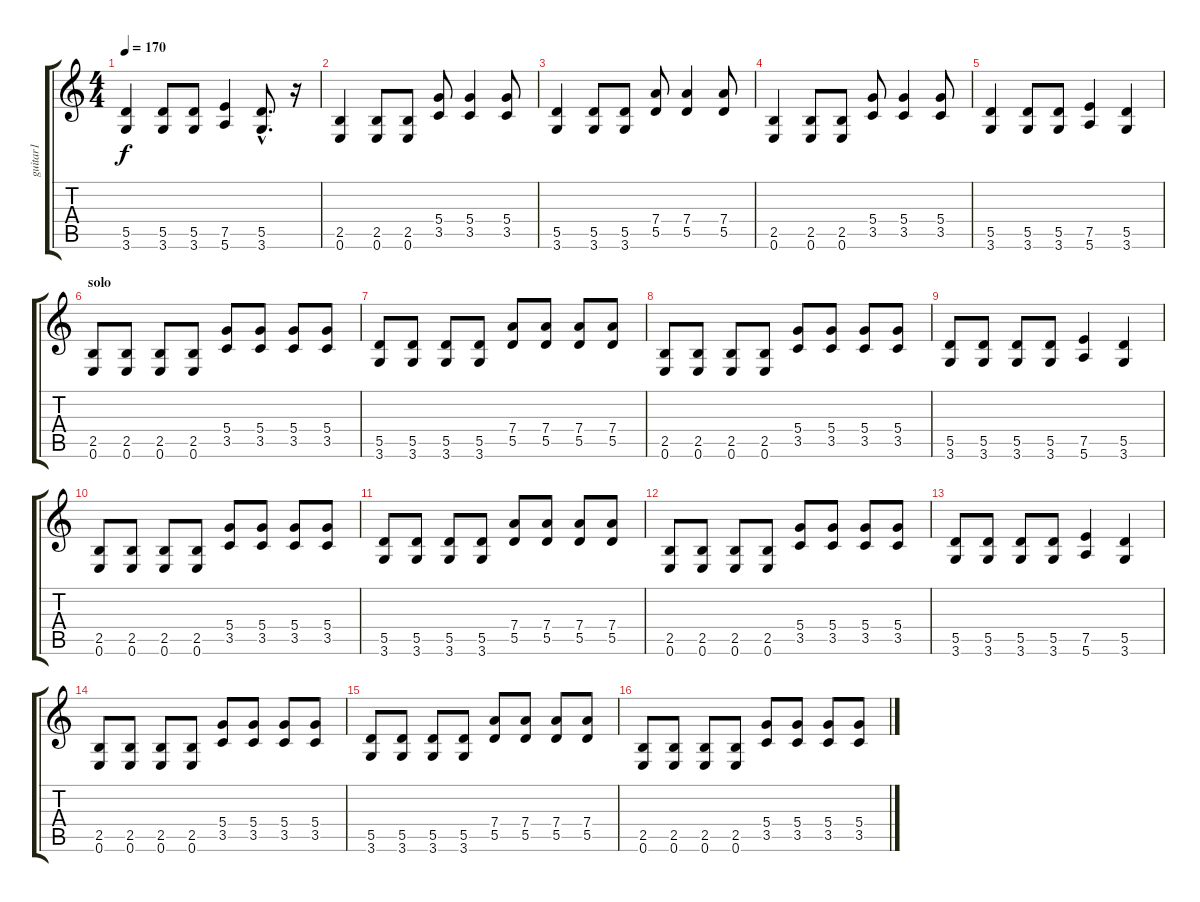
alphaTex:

\track ("guitar1" "guitar1") {instrument distortionguitar}
\staff {score tabs}
\tuning (E4 B3 G3 D3 A2 E2) {hide}
\ts (4 4)
\tempo 170
\clef g2
\ks c
(5.5 3.6).4{dy f} (5.5 3.6).8 (5.5 3.6).8 (7.5 5.6).4 (5.5{hac} 3.6{hac}).8{d} r.16 |
(2.5 0.6).4 (2.5 0.6).8 (2.5 0.6).8 (5.4 3.5).8 (5.4 3.5).4 (5.4 3.5).8 |
(5.5 3.6).4 (5.5 3.6).8 (5.5 3.6).8 (7.4 5.5).8 (7.4 5.5).4 (7.4 5.5).8 |
(2.5 0.6).4 (2.5 0.6).8 (2.5 0.6).8 (5.4 3.5).8 (5.4 3.5).4 (5.4 3.5).8 |
(5.5 3.6).4 (5.5 3.6).8 (5.5 3.6).8 (7.5 5.6).4 (5.5 3.6).4 |
\section ("" "solo")
(2.5 0.6).8 (2.5 0.6).8 (2.5 0.6).8 (2.5 0.6).8 (5.4 3.5).8 (5.4 3.5).8 (5.4 3.5).8 (5.4 3.5).8 |
(5.5 3.6).8 (5.5 3.6).8 (5.5 3.6).8 (5.5 3.6).8 (7.4 5.5).8 (7.4 5.5).8 (7.4 5.5).8 (7.4 5.5).8 |
(2.5 0.6).8 (2.5 0.6).8 (2.5 0.6).8 (2.5 0.6).8 (5.4 3.5).8 (5.4 3.5).8 (5.4 3.5).8 (5.4 3.5).8 |
(5.5 3.6).8 (5.5 3.6).8 (5.5 3.6).8 (5.5 3.6).8 (7.5 5.6).4 (5.5 3.6).4 |
(2.5 0.6).8 (2.5 0.6).8 (2.5 0.6).8 (2.5 0.6).8 (5.4 3.5).8 (5.4 3.5).8 (5.4 3.5).8 (5.4 3.5).8 |
(5.5 3.6).8 (5.5 3.6).8 (5.5 3.6).8 (5.5 3.6).8 (7.4 5.5).8 (7.4 5.5).8 (7.4 5.5).8 (7.4 5.5).8 |
(2.5 0.6).8 (2.5 0.6).8 (2.5 0.6).8 (2.5 0.6).8 (5.4 3.5).8 (5.4 3.5).8 (5.4 3.5).8 (5.4 3.5).8 |
(5.5 3.6).8 (5.5 3.6).8 (5.5 3.6).8 (5.5 3.6).8 (7.5 5.6).4 (5.5 3.6).4 |
(2.5 0.6).8 (2.5 0.6).8 (2.5 0.6).8 (2.5 0.6).8 (5.4 3.5).8 (5.4 3.5).8 (5.4 3.5).8 (5.4 3.5).8 |
(5.5 3.6).8 (5.5 3.6).8 (5.5 3.6).8 (5.5 3.6).8 (7.4 5.5).8 (7.4 5.5).8 (7.4 5.5).8 (7.4 5.5).8 |
(2.5 0.6).8 (2.5 0.6).8 (2.5 0.6).8 (2.5 0.6).8 (5.4 3.5).8 (5.4 3.5).8 (5.4 3.5).8 (5.4 3.5).8
